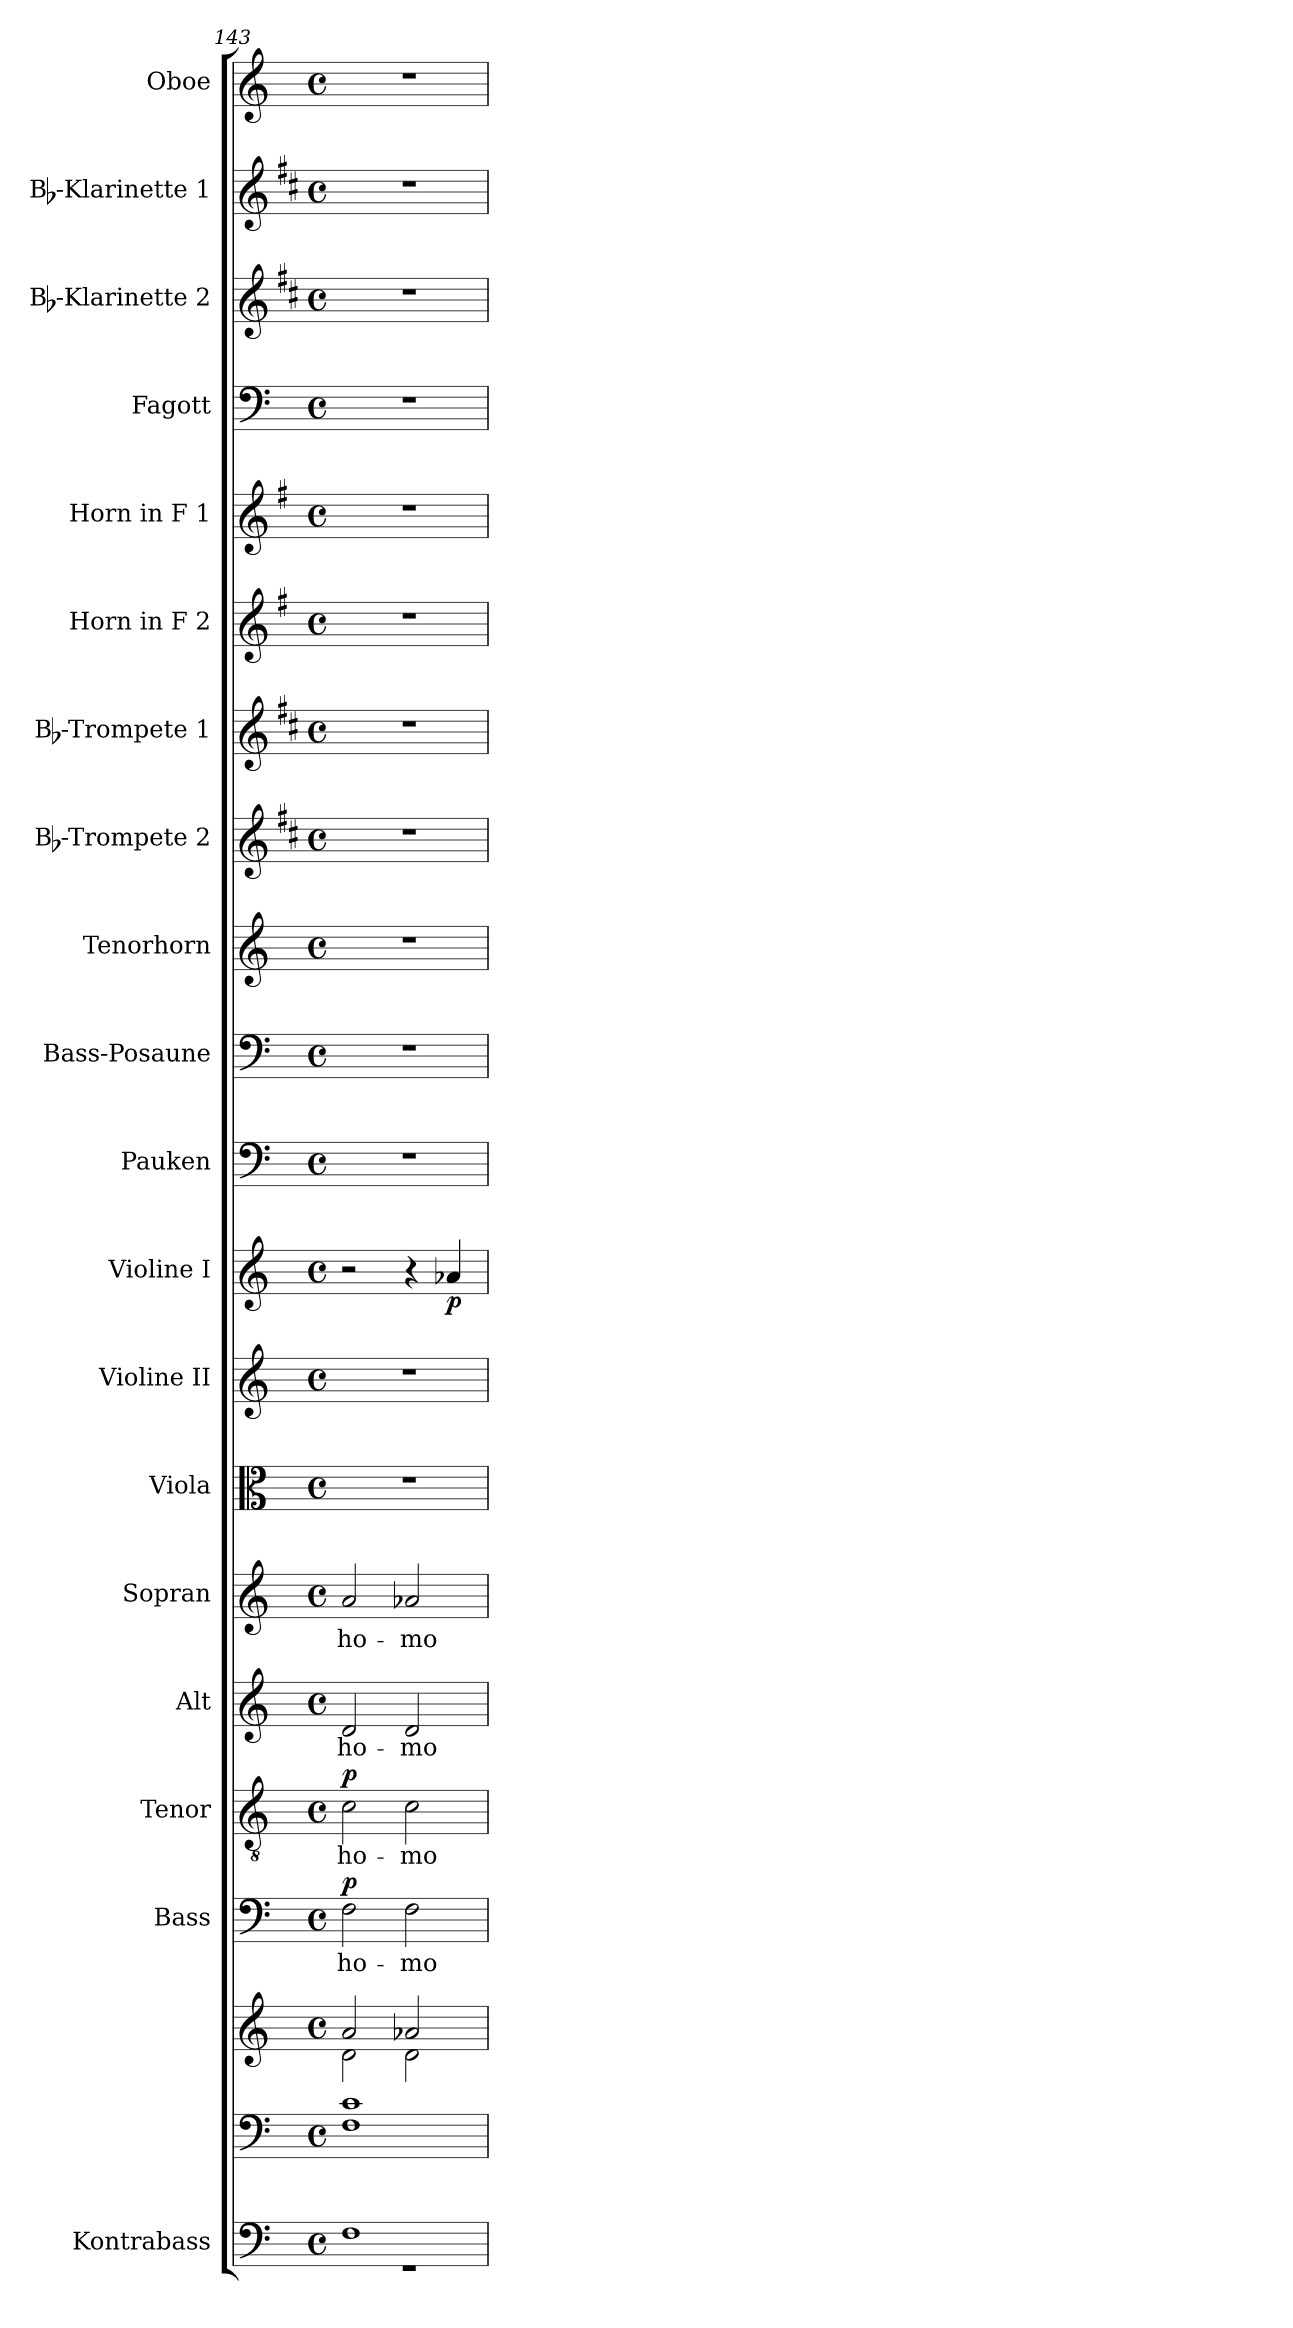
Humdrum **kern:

**kern	**kern	**kern	**kern	**text	**dynam	**kern	**text	**dynam	**kern	**text	**kern	**text	**kern	**kern	**kern	**dynam	**kern	**kern	**kern	**kern	**kern	**kern	**kern	**kern	**kern	**kern	**kern
*part20	*part19	*part19	*part18	*part18	*part18	*part17	*part17	*part17	*part16	*part16	*part15	*part15	*part14	*part13	*part12	*part12	*part11	*part10	*part9	*part8	*part7	*part6	*part5	*part4	*part3	*part2	*part1
*staff21	*staff20	*staff19	*staff18	*staff18	*staff18	*staff17	*staff17	*staff17	*staff16	*staff16	*staff15	*staff15	*staff14	*staff13	*staff12	*staff12	*staff11	*staff10	*staff9	*staff8	*staff7	*staff6	*staff5	*staff4	*staff3	*staff2	*staff1
*I"Kontrabass	*	*	*I"Bass	*	*	*I"Tenor	*	*	*I"Alt	*	*I"Sopran	*	*I"Viola	*I"Violine II	*I"Violine I	*	*I"Pauken	*I"Bass-Posaune	*I"Tenorhorn	*I"Bb-Trompete 2	*I"Bb-Trompete 1	*I"Horn in F 2	*I"Horn in F 1	*I"Fagott	*I"Bb-Klarinette 2	*I"Bb-Klarinette 1	*I"Oboe
*I'Kb.	*	*	*I'B.	*	*	*I'T.	*	*	*I'A.	*	*I'S.	*	*I'Vla.	*I'Vl. II	*I'Vl. I	*	*I'Pk.	*I'B. Pos.	*I'T. Hrn.	*I'Bb Trp. 2	*I'Bb Trp. 1	*	*	*I'Fg.	*I'Bb Kl. 2	*I'Bb Kl. 1	*I'Ob.
*clefF4	*clefF4	*clefG2	*clefF4	*	*	*clefGv2	*	*	*clefG2	*	*clefG2	*	*clefC3	*clefG2	*clefG2	*	*clefF4	*clefF4	*clefG2	*clefG2	*clefG2	*clefG2	*clefG2	*clefF4	*clefG2	*clefG2	*clefG2
*ITrd7c12	*	*	*	*	*	*	*	*	*	*	*	*	*	*	*	*	*	*	*ITrd8c14	*ITrd1c2	*ITrd1c2	*ITrd4c7	*ITrd4c7	*	*ITrd1c2	*ITrd1c2	*
*k[]	*k[]	*k[]	*k[]	*	*	*k[]	*	*	*k[]	*	*k[]	*	*k[]	*k[]	*k[]	*	*k[]	*k[]	*k[]	*k[]	*k[]	*k[]	*k[]	*k[]	*k[]	*k[]	*k[]
*C:	*C:	*C:	*C:	*	*	*C:	*	*	*C:	*	*C:	*	*C:	*C:	*C:	*	*C:	*C:	*C:	*C:	*C:	*C:	*C:	*C:	*C:	*C:	*C:
*M4/4	*M4/4	*M4/4	*M4/4	*	*	*M4/4	*	*	*M4/4	*	*M4/4	*	*M4/4	*M4/4	*M4/4	*	*M4/4	*M4/4	*M4/4	*M4/4	*M4/4	*M4/4	*M4/4	*M4/4	*M4/4	*M4/4	*M4/4
*met(c)	*met(c)	*met(c)	*met(c)	*	*	*met(c)	*	*	*met(c)	*	*met(c)	*	*met(c)	*met(c)	*met(c)	*	*met(c)	*met(c)	*met(c)	*met(c)	*met(c)	*met(c)	*met(c)	*met(c)	*met(c)	*met(c)	*met(c)
=143	=143	=143	=143	=143	=143	=143	=143	=143	=143	=143	=143	=143	=143	=143	=143	=143	=143	=143	=143	=143	=143	=143	=143	=143	=143	=143	=143
*^	*^	*^	*	*	*	*	*	*	*	*	*	*	*	*	*	*	*	*	*	*	*	*	*	*	*	*	*
!	!	!	!	!	!	!	!LO:LY:b	!LO:DY:a	!	!LO:LY:b	!LO:DY:a	!	!LO:LY:b	!	!LO:LY:b	!	!	!	!	!	!	!	!	!	!	!	!	!	!	!
1FF	1rGG	1c!	1F!	2a!/	2d!\	2F\	ho-	p	2c\	ho-	p	2d/	ho-	2a/	ho-	1r	1r	2r	.	1r	1r	1r	1r	1r	1r	1r	1r	1r	1r	1r
!	!	!	!	!	!	!	!LO:LY:b	!	!	!LO:LY:b	!	!	!LO:LY:b	!	!LO:LY:b	!	!	!	!	!	!	!	!	!	!	!	!	!	!	!
.	.	.	.	2a-X!/	2d!\	2F\	-mo	.	2c\	-mo	.	2d/	-mo	2a-X/	-mo	.	.	4r	.	.	.	.	.	.	.	.	.	.	.	.
!	!	!	!	!	!	!	!	!	!	!	!	!	!	!	!	!	!	!	!LO:DY:b	!	!	!	!	!	!	!	!	!	!	!
.	.	.	.	.	.	.	.	.	.	.	.	.	.	.	.	.	.	4a-X/	p	.	.	.	.	.	.	.	.	.	.	.
*v	*v	*	*	*	*	*	*	*	*	*	*	*	*	*	*	*	*	*	*	*	*	*	*	*	*	*	*	*	*	*
*	*v	*v	*	*	*	*	*	*	*	*	*	*	*	*	*	*	*	*	*	*	*	*	*	*	*	*	*	*	*
*	*	*v	*v	*	*	*	*	*	*	*	*	*	*	*	*	*	*	*	*	*	*	*	*	*	*	*	*	*
=	=	=	=	=	=	=	=	=	=	=	=	=	=	=	=	=	=	=	=	=	=	=	=	=	=	=	=
*-	*-	*-	*-	*-	*-	*-	*-	*-	*-	*-	*-	*-	*-	*-	*-	*-	*-	*-	*-	*-	*-	*-	*-	*-	*-	*-	*-
